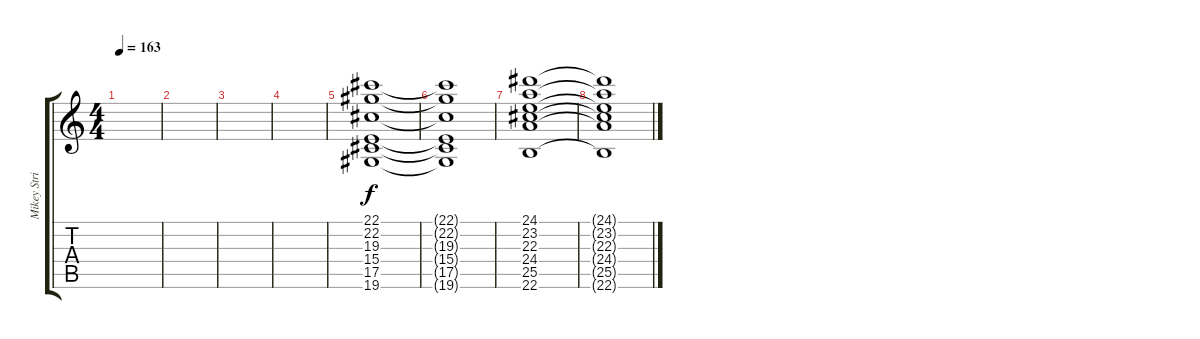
\track ("Mikey Strings" "Mikey Stri") {instrument stringensemble1}
\staff {score tabs}
\tuning (Eb4 Bb3 Gb3 Db3 Ab2 Db2) {hide}
\ts (4 4)
\tempo 163
\clef g2
\ks c
|
|
|
|
(22.1 22.2 19.3 15.4 17.5 19.6).1 |
(22.1{t} 22.2{t} 19.3{t} 15.4{t} 17.5{t} 19.6{t}).1 |
(24.1 23.2 22.3 24.4 25.5 22.6).1 |
(24.1{t} 23.2{t} 22.3{t} 24.4{t} 25.5{t} 22.6{t}).1{dy f}
